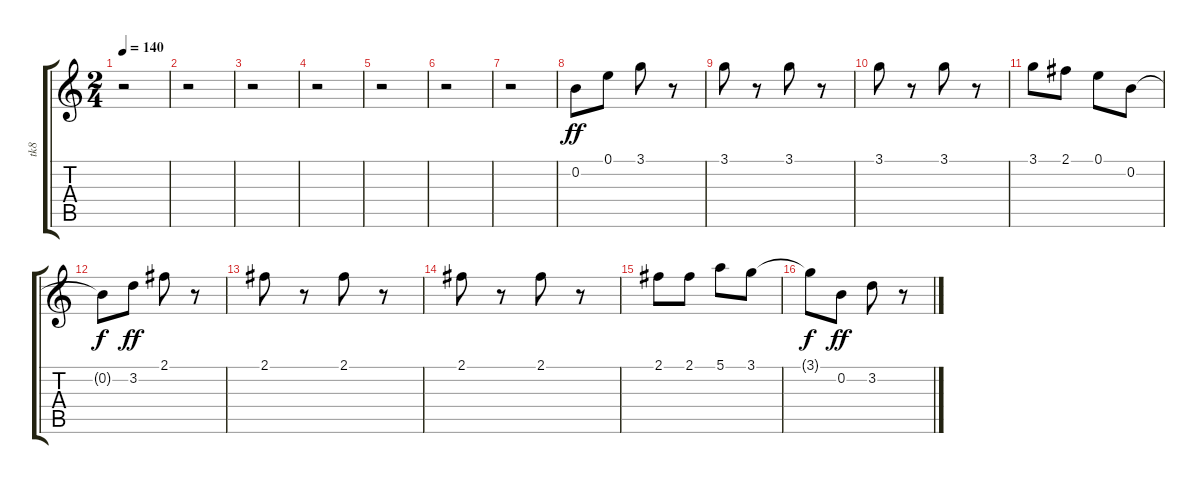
\track ("tk8" "tk8") {instrument distortionguitar}
\staff {score tabs}
\tuning (E4 B3 G3 D3 A2 E2) {hide}
\ts (2 4)
\tempo 140
\clef g2
\ks c
r.2{dy ff} |
r.2 |
r.2 |
r.2 |
r.2 |
r.2 |
r.2 |
0.2.8{volume 9} 0.1.8 3.1.8 r.8 |
3.1.8 r.8 3.1.8 r.8 |
3.1.8 r.8 3.1.8 r.8 |
3.1.8 2.1.8 0.1.8 0.2.8 |
0.2{t}.8{dy f} 3.2.8{dy ff} 2.1.8 r.8 |
2.1.8 r.8 2.1.8 r.8 |
2.1.8 r.8 2.1.8 r.8 |
2.1.8 2.1.8 5.1.8 3.1.8 |
3.1{t}.8{dy f} 0.2.8{dy ff} 3.2.8 r.8
